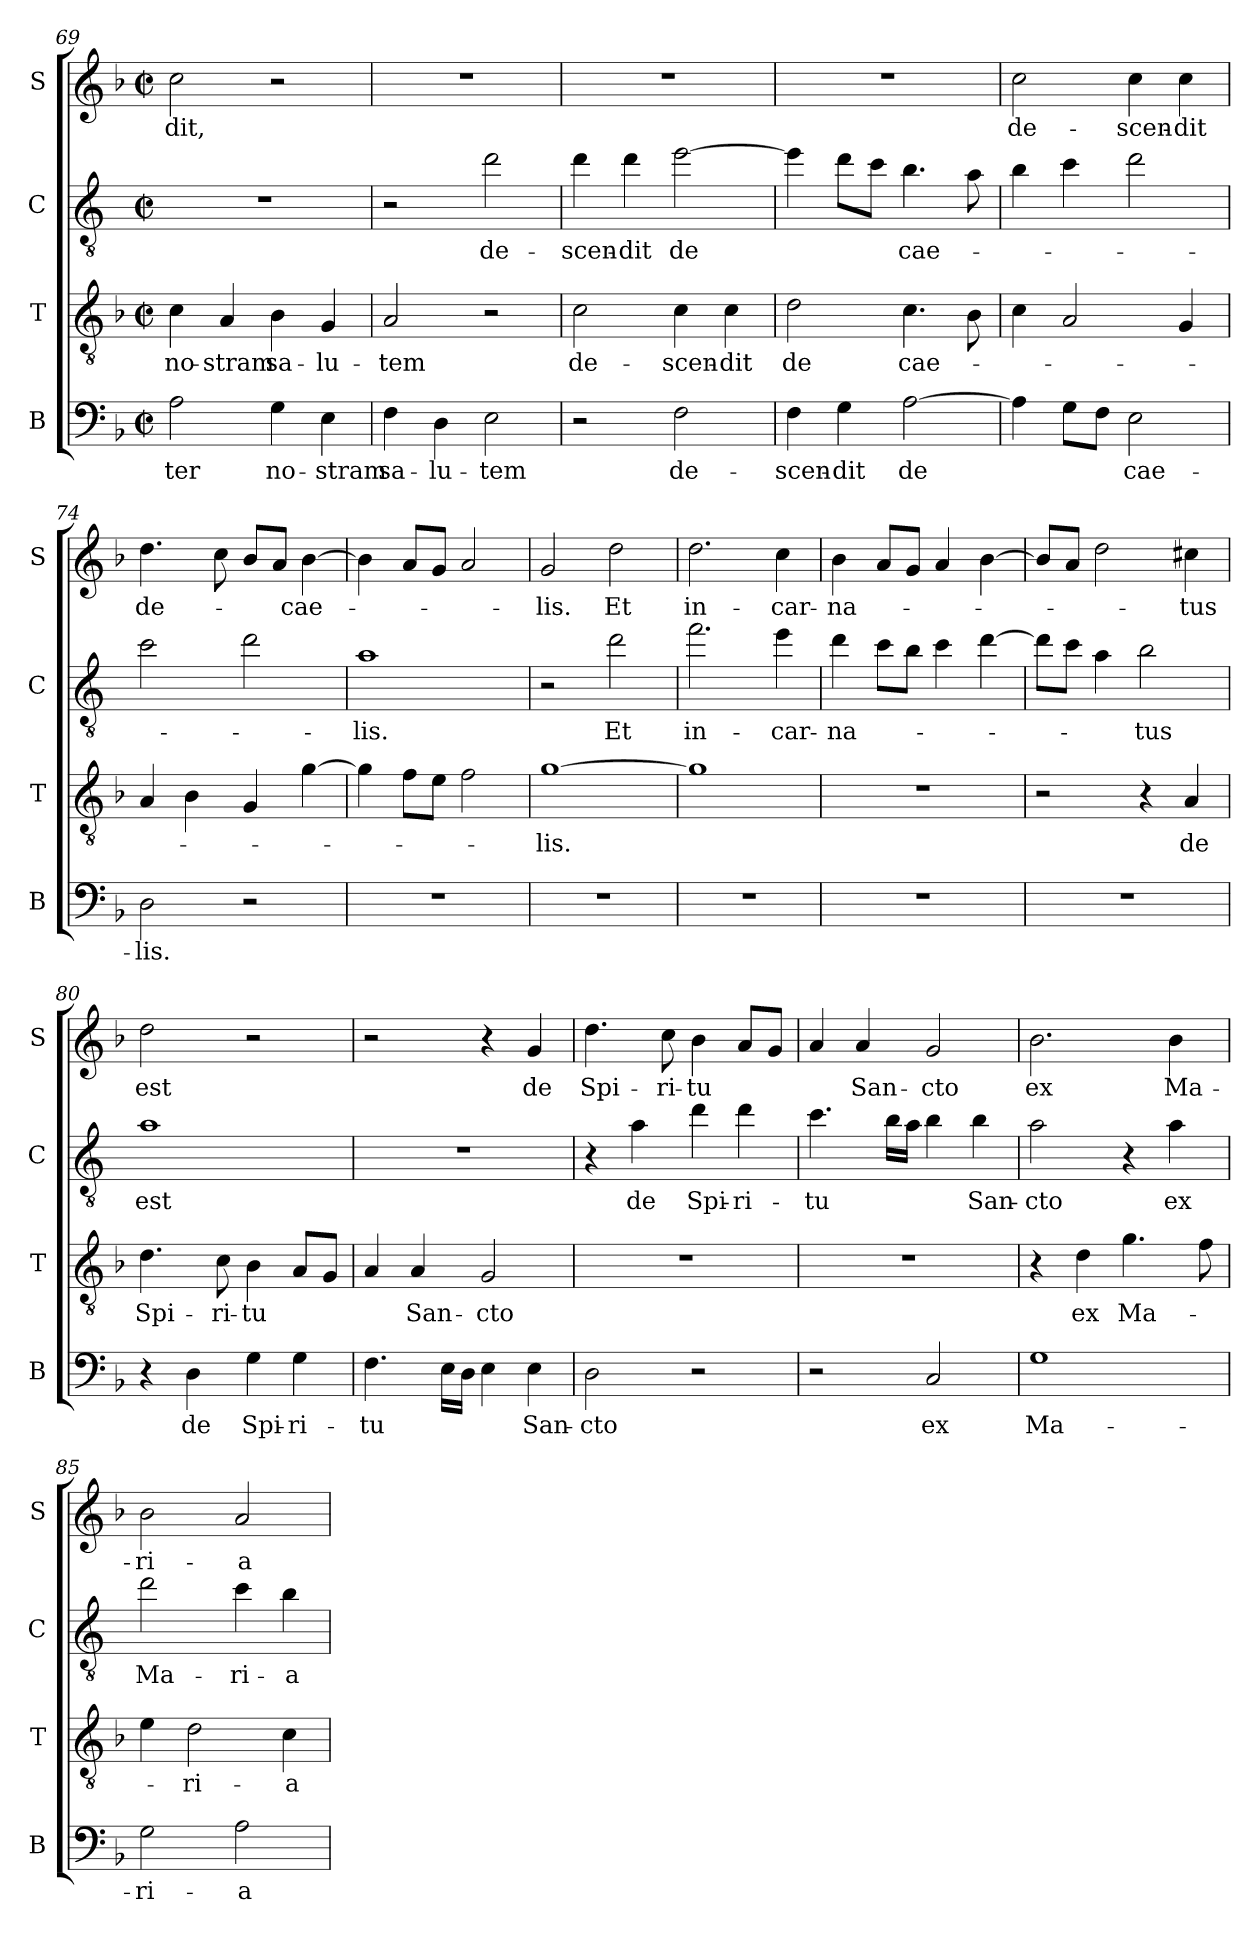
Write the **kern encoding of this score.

**kern	**text	**kern	**text	**kern	**text	**kern	**text
*part4	*part4	*part3	*part3	*part2	*part2	*part1	*part1
*staff4	*staff4	*staff3	*staff3	*staff2	*staff2	*staff1	*staff1
*I"B	*	*I"T	*	*I"C	*	*I"S	*
*I'B	*	*I'T	*	*I'C	*	*I'S	*
!!LO:PB:g=z
*clefF4	*	*clefGv2	*	*clefGv2	*	*clefG2	*
*	*	*	*	*ITrd4c7	*	*	*
*k[b-]	*	*k[b-]	*	*k[b-]	*	*k[b-]	*
*M2/2	*	*M2/2	*	*M2/2	*	*M2/2	*
*met(c|)	*	*met(c|)	*	*met(c|)	*	*met(c|)	*
=69	=69	=69	=69	=69	=69	=69	=69
!	!LO:LY:b	!	!LO:LY:b	!	!	!	!LO:LY:b
2A\	-ter	4c\	no-	1r	.	2cc\	-dit,
!	!	!	!LO:LY:b	!	!	!	!
.	.	4A/	-stram	.	.	.	.
!	!LO:LY:b	!	!LO:LY:b	!	!	!	!
4G\	no-	4B-\	sa-	.	.	2r	.
!	!LO:LY:b	!	!LO:LY:b	!	!	!	!
4E\	-stram	4G/	-lu-	.	.	.	.
=70	=70	=70	=70	=70	=70	=70	=70
!	!LO:LY:b	!	!LO:LY:b	!	!	!	!
4F\	sa-	2A/	-tem	2r	.	1r	.
!	!LO:LY:b	!	!	!	!	!	!
4D\	-lu-	.	.	.	.	.	.
!	!LO:LY:b	!	!	!	!LO:LY:b	!	!
2E\	-tem	2r	.	2g\	de-	.	.
=71	=71	=71	=71	=71	=71	=71	=71
!	!	!	!LO:LY:b	!	!LO:LY:b	!	!
2r	.	2c\	de-	4g\	-scen-	1r	.
!	!	!	!	!	!LO:LY:b	!	!
.	.	.	.	4g\	-dit	.	.
!	!LO:LY:b	!	!LO:LY:b	!	!LO:LY:b	!	!
2F\	de-	4c\	-scen-	[2a\	de	.	.
!	!	!	!LO:LY:b	!	!	!	!
.	.	4c\	-dit	.	.	.	.
=72	=72	=72	=72	=72	=72	=72	=72
!	!LO:LY:b	!	!LO:LY:b	!	!	!	!
4F\	-scen-	2d\	de	4a\]	.	1r	.
!	!LO:LY:b	!	!	!	!	!	!
4G\	-dit	.	.	8g\L	.	.	.
.	.	.	.	8f\J	.	.	.
!	!LO:LY:b	!	!LO:LY:b	!	!LO:LY:b	!	!
[2A\	de	4.c\	cae-	4.e\	cae-	.	.
.	.	8B-\	.	8d\	.	.	.
!!LO:LB:g=z
=73	=73	=73	=73	=73	=73	=73	=73
!	!	!	!	!	!	!	!LO:LY:b
4A\]	.	4c\	.	4e\	.	2cc\	de-
8G\L	.	2A/	.	4f\	.	.	.
8F\J	.	.	.	.	.	.	.
!	!LO:LY:b	!	!	!	!	!	!LO:LY:b
2E\	cae-	.	.	2g\	.	4cc\	-scen-
!	!	!	!	!	!	!	!LO:LY:b
.	.	4G/	.	.	.	4cc\	-dit
=74	=74	=74	=74	=74	=74	=74	=74
!	!LO:LY:b	!	!	!	!	!	!LO:LY:b
2D\	-lis.	4A/	.	2f\	.	4.dd\	de-
.	.	4B-\	.	.	.	.	.
.	.	.	.	.	.	8cc\	.
2r	.	4G/	.	2g\	.	8b-/L	.
.	.	.	.	.	.	8a/J	.
!	!	!	!	!	!	!	!LO:LY:b
.	.	[4g\	.	.	.	[4b-\	-cae-
=75	=75	=75	=75	=75	=75	=75	=75
!	!	!	!	!	!LO:LY:b	!	!
1r	.	4g\]	.	1d	-lis.	4b-\]	.
.	.	8f\L	.	.	.	8a/L	.
.	.	8e\J	.	.	.	8g/J	.
.	.	2f\	.	.	.	2a/	.
=76	=76	=76	=76	=76	=76	=76	=76
!	!	!	!LO:LY:b	!	!	!	!LO:LY:b
1r	.	[1g	-lis.	2r	.	2g/	-lis.
!	!	!	!	!	!LO:LY:b	!	!LO:LY:b
.	.	.	.	2g\	Et	2dd\	Et
=77	=77	=77	=77	=77	=77	=77	=77
!	!	!	!	!	!LO:LY:b	!	!LO:LY:b
1r	.	1g]	.	2.b-\	in-	2.dd\	in-
!	!	!	!	!	!LO:LY:b	!	!LO:LY:b
.	.	.	.	4a\	-car-	4cc\	-car-
=78	=78	=78	=78	=78	=78	=78	=78
!	!	!	!	!	!LO:LY:b	!	!LO:LY:b
1r	.	1r	.	4g\	-na-	4b-\	-na-
.	.	.	.	8f\L	.	8a/L	.
.	.	.	.	8e\J	.	8g/J	.
.	.	.	.	4f\	.	4a/	.
.	.	.	.	[4g\	.	[4b-\	.
=79	=79	=79	=79	=79	=79	=79	=79
1r	.	2r	.	8g\L]	.	8b-/L]	.
.	.	.	.	8f\J	.	8a/J	.
.	.	.	.	4d\	.	2dd\	.
!	!	!	!	!	!LO:LY:b	!	!
.	.	4r	.	2e\	-tus	.	.
!	!	!	!LO:LY:b	!	!	!	!LO:LY:b
.	.	4A/	de	.	.	4cc#X\	-tus
!!LO:LB:g=z
=80	=80	=80	=80	=80	=80	=80	=80
!	!	!	!LO:LY:b	!	!LO:LY:b	!	!LO:LY:b
4r	.	4.d\	Spi-	1d	est	2dd\	est
!	!LO:LY:b	!	!	!	!	!	!
4D\	de	.	.	.	.	.	.
!	!	!	!LO:LY:b	!	!	!	!
.	.	8c\	-ri-	.	.	.	.
!	!LO:LY:b	!	!LO:LY:b	!	!	!	!
4G\	Spi-	4B-\	-tu	.	.	2r	.
!	!LO:LY:b	!	!	!	!	!	!
4G\	-ri-	8A/L	.	.	.	.	.
.	.	8G/J	.	.	.	.	.
=81	=81	=81	=81	=81	=81	=81	=81
!	!LO:LY:b	!	!	!	!	!	!
4.F\	-tu	4A/	.	1r	.	2r	.
!	!	!	!LO:LY:b	!	!	!	!
.	.	4A/	San-	.	.	.	.
16E\LL	.	.	.	.	.	.	.
16D\JJ	.	.	.	.	.	.	.
!	!	!	!LO:LY:b	!	!	!	!
4E\	.	2G/	-cto	.	.	4r	.
!	!LO:LY:b	!	!	!	!	!	!LO:LY:b
4E\	San-	.	.	.	.	4g/	de
=82	=82	=82	=82	=82	=82	=82	=82
!	!LO:LY:b	!	!	!	!	!	!LO:LY:b
2D\	-cto	1r	.	4r	.	4.dd\	Spi-
!	!	!	!	!	!LO:LY:b	!	!
.	.	.	.	4d\	de	.	.
!	!	!	!	!	!	!	!LO:LY:b
.	.	.	.	.	.	8cc\	-ri-
!	!	!	!	!	!LO:LY:b	!	!LO:LY:b
2r	.	.	.	4g\	Spi-	4b-\	-tu
!	!	!	!	!	!LO:LY:b	!	!
.	.	.	.	4g\	-ri-	8a/L	.
.	.	.	.	.	.	8g/J	.
=83	=83	=83	=83	=83	=83	=83	=83
!	!	!	!	!	!LO:LY:b	!	!
2r	.	1r	.	4.f\	-tu	4a/	.
!	!	!	!	!	!	!	!LO:LY:b
.	.	.	.	.	.	4a/	San-
.	.	.	.	16e\LL	.	.	.
.	.	.	.	16d\JJ	.	.	.
!	!LO:LY:b	!	!	!	!	!	!LO:LY:b
2C/	ex	.	.	4e\	.	2g/	-cto
!	!	!	!	!	!LO:LY:b	!	!
.	.	.	.	4e\	San-	.	.
=84	=84	=84	=84	=84	=84	=84	=84
!	!LO:LY:b	!	!	!	!LO:LY:b	!	!LO:LY:b
1G	Ma-	4r	.	2d\	-cto	2.b-\	ex
!	!	!	!LO:LY:b	!	!	!	!
.	.	4d\	ex	.	.	.	.
!	!	!	!LO:LY:b	!	!	!	!
.	.	4.g\	Ma-	4r	.	.	.
!	!	!	!	!	!LO:LY:b	!	!LO:LY:b
.	.	.	.	4d\	ex	4b-\	Ma-
.	.	8f\	.	.	.	.	.
!!LO:PB:g=z
=85	=85	=85	=85	=85	=85	=85	=85
!	!LO:LY:b	!	!	!	!LO:LY:b	!	!LO:LY:b
2G\	-ri-	4e\	.	2g\	Ma-	2b-\	-ri-
!	!	!	!LO:LY:b	!	!	!	!
.	.	2d\	-ri-	.	.	.	.
!	!LO:LY:b	!	!	!	!LO:LY:b	!	!LO:LY:b
2A\	-a	.	.	4f\	-ri-	2a/	-a
!	!	!	!LO:LY:b	!	!LO:LY:b	!	!
.	.	4c\	-a	4e\	-a	.	.
=	=	=	=	=	=	=	=
*-	*-	*-	*-	*-	*-	*-	*-
